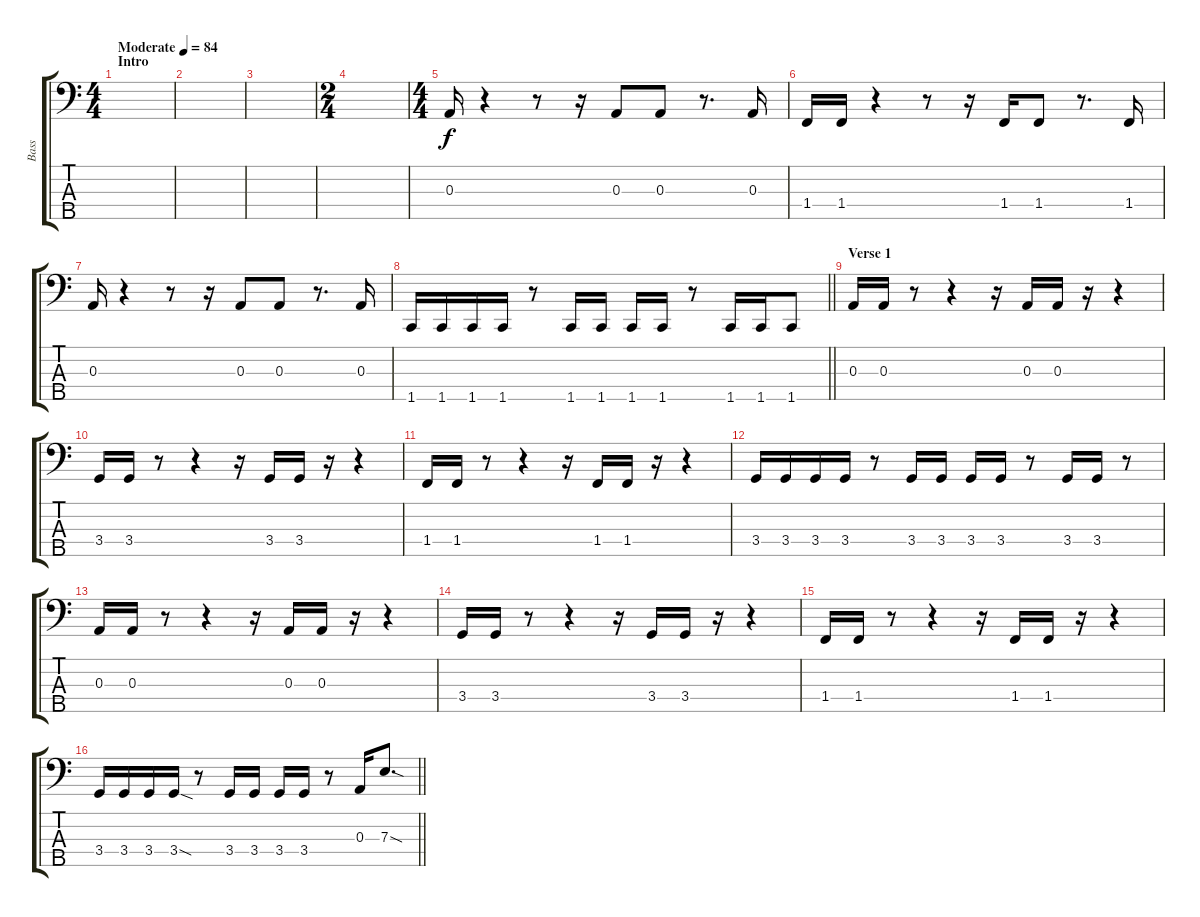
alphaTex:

\track ("Bass" "Bass") {instrument electricbassfinger}
\staff {score tabs}
\tuning (G2 D2 A1 E1 B0) {hide}
\ts (4 4)
\section ("" "Intro")
\tempo (84 "Moderate")
\clef f4
\ks c
|
|
|
\ts (2 4)
|
\ts (4 4)
0.3.16 r.4 r.8 r.16 0.3.8 0.3.8 r.8{d} 0.3.16 |
1.4.16 1.4.16 r.4 r.8 r.16 1.4.16 1.4.8 r.8{d} 1.4.16 |
0.3.16 r.4 r.8 r.16 0.3.8 0.3.8 r.8{d} 0.3.16 |
\barLineRight lightlight
1.5.16 1.5.16 1.5.16 1.5.16 r.8 1.5.16 1.5.16 1.5.16 1.5.16 r.8 1.5.16 1.5.16 1.5.8 |
\section ("" "Verse 1")
0.3.16 0.3.16 r.8 r.4 r.16 0.3.16 0.3.16 r.16 r.4 |
3.4.16 3.4.16 r.8 r.4 r.16 3.4.16 3.4.16 r.16 r.4 |
1.4.16 1.4.16 r.8 r.4 r.16 1.4.16 1.4.16 r.16 r.4 |
3.4.16 3.4.16 3.4.16 3.4.16 r.8 3.4.16 3.4.16 3.4.16 3.4.16 r.8 3.4.16 3.4.16 r.8 |
0.3.16 0.3.16 r.8 r.4 r.16 0.3.16 0.3.16 r.16 r.4 |
3.4.16 3.4.16 r.8 r.4 r.16 3.4.16 3.4.16 r.16 r.4 |
1.4.16 1.4.16 r.8 r.4 r.16 1.4.16 1.4.16 r.16 r.4 |
\barLineRight lightlight
3.4.16 3.4.16 3.4.16 3.4{sod}.16 r.8 3.4.16 3.4.16 3.4.16 3.4.16 r.8 0.3.16 7.3{sod}.8{d}
